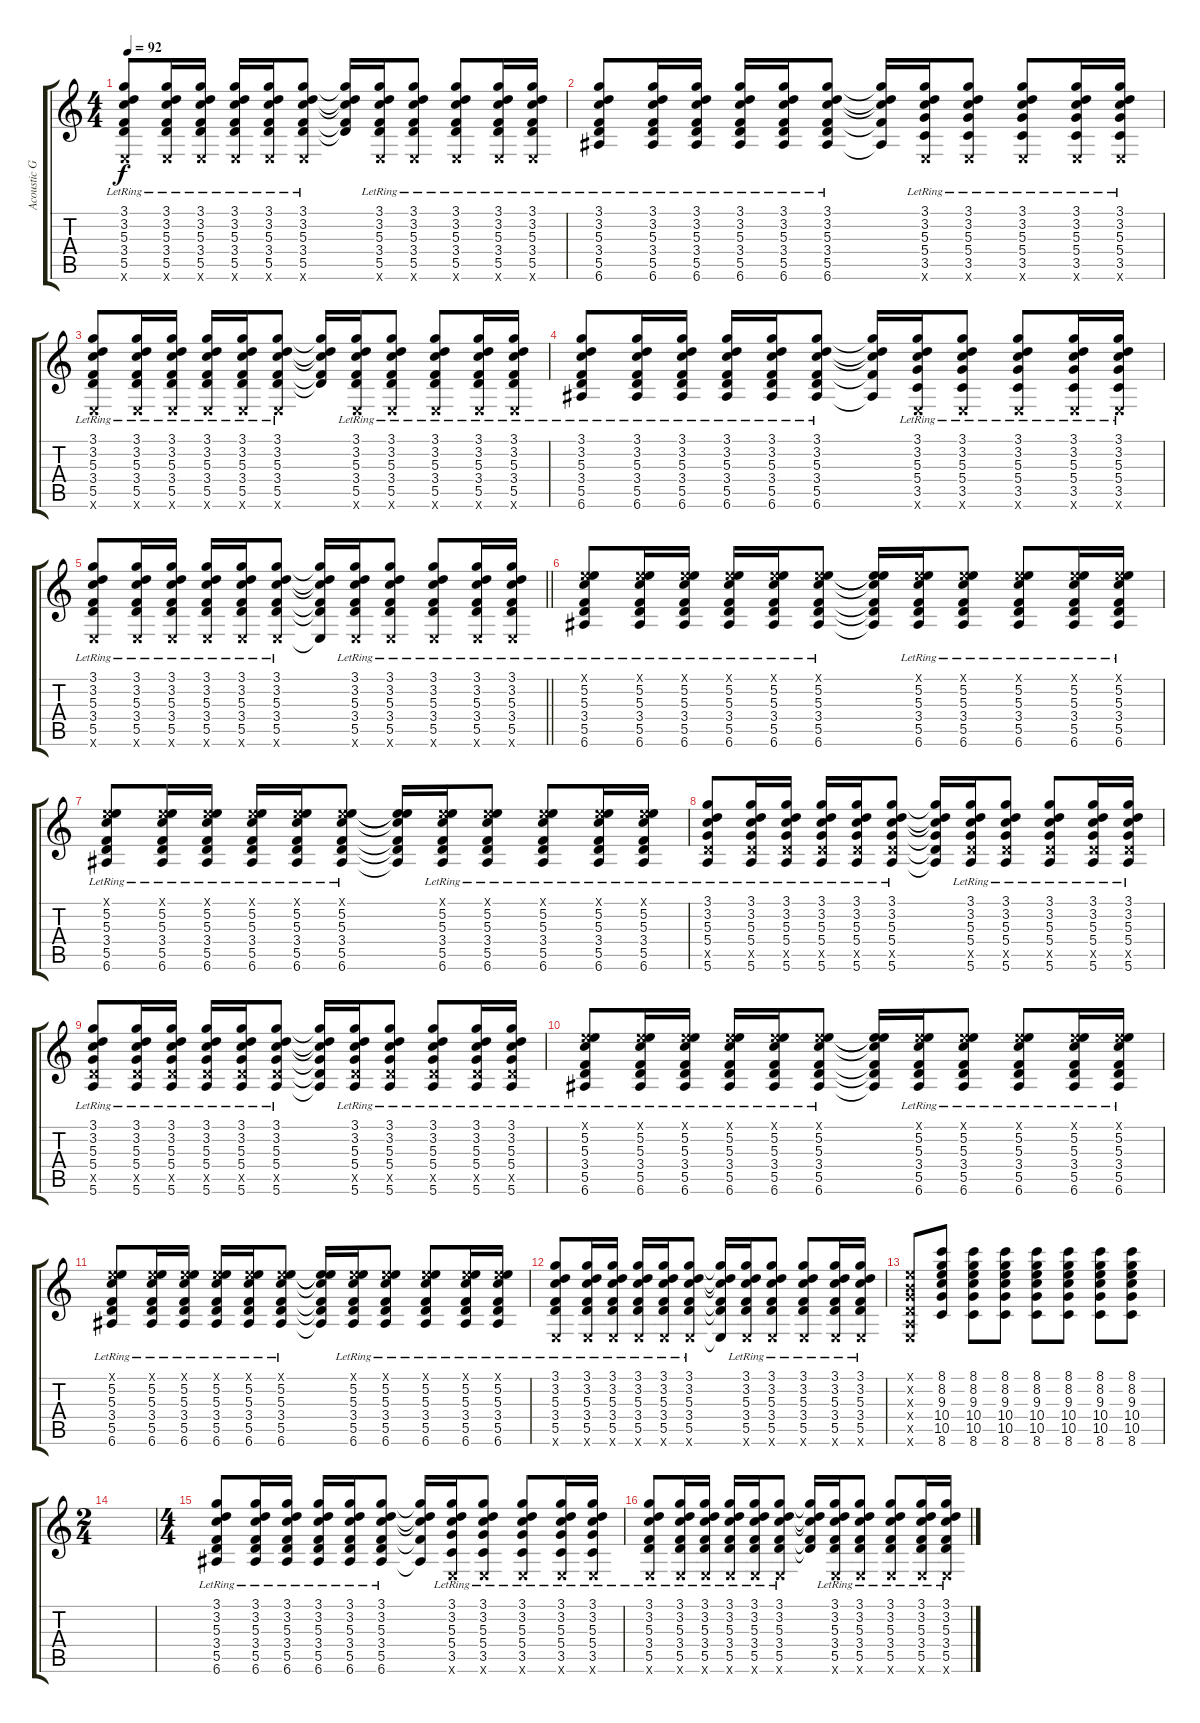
\track ("Acoustic Guitar" "Acoustic G") {instrument acousticguitarsteel}
\staff {score tabs}
\tuning (E4 B3 G3 D3 A2 E2) {hide}
\ts (4 4)
\tempo 92
\clef g2
\ks c
(3.1{lr} 3.2{lr} 5.3{lr} 3.4{lr} 5.5{lr} 0.6{x}).8{dy f} (3.1{lr} 3.2{lr} 5.3{lr} 3.4{lr} 5.5{lr} 0.6{x}).16 (3.1{lr} 3.2{lr} 5.3{lr} 3.4{lr} 5.5{lr} 0.6{x}).16 (3.1{lr} 3.2{lr} 5.3{lr} 3.4{lr} 5.5{lr} 0.6{x}).16 (3.1{lr} 3.2{lr} 5.3{lr} 3.4{lr} 5.5{lr} 0.6{x}).16 (3.1{lr} 3.2{lr} 5.3{lr} 3.4{lr} 5.5{lr} 0.6{x}).8 (3.1{t} 3.2{t} 5.3{t} 3.4{t} 5.5{t}).16 (3.1{lr} 3.2{lr} 5.3{lr} 3.4{lr} 5.5{lr} 0.6{x}).16 (3.1{lr} 3.2{lr} 5.3{lr} 3.4{lr} 5.5{lr} 0.6{x}).8 (3.1{lr} 3.2{lr} 5.3{lr} 3.4{lr} 5.5{lr} 0.6{x}).8 (3.1{lr} 3.2{lr} 5.3{lr} 3.4{lr} 5.5{lr} 0.6{x}).16 (3.1{lr} 3.2{lr} 5.3{lr} 3.4{lr} 5.5{lr} 0.6{x}).16 |
(3.1{lr} 3.2{lr} 5.3{lr} 3.4{lr} 5.5{lr} 6.6{lr}).8 (3.1{lr} 3.2{lr} 5.3{lr} 3.4{lr} 5.5{lr} 6.6{lr}).16 (3.1{lr} 3.2{lr} 5.3{lr} 3.4{lr} 5.5{lr} 6.6{lr}).16 (3.1{lr} 3.2{lr} 5.3{lr} 3.4{lr} 5.5{lr} 6.6{lr}).16 (3.1{lr} 3.2{lr} 5.3{lr} 3.4{lr} 5.5{lr} 6.6{lr}).16 (3.1{lr} 3.2{lr} 5.3{lr} 3.4{lr} 5.5{lr} 6.6{lr}).8 (3.1{t} 3.2{t} 5.3{t} 3.4{t} 6.6{t}).16 (3.1{lr} 3.2{lr} 5.3{lr} 5.4{lr} 3.5{lr} 0.6{x}).16 (3.1{lr} 3.2{lr} 5.3{lr} 5.4{lr} 3.5{lr} 0.6{x}).8 (3.1{lr} 3.2{lr} 5.3{lr} 5.4{lr} 3.5{lr} 0.6{x}).8 (3.1{lr} 3.2{lr} 5.3{lr} 5.4{lr} 3.5{lr} 0.6{x}).16 (3.1{lr} 3.2{lr} 5.3{lr} 5.4{lr} 3.5{lr} 0.6{x}).16 |
(3.1{lr} 3.2{lr} 5.3{lr} 3.4{lr} 5.5{lr} 0.6{x}).8 (3.1{lr} 3.2{lr} 5.3{lr} 3.4{lr} 5.5{lr} 0.6{x}).16 (3.1{lr} 3.2{lr} 5.3{lr} 3.4{lr} 5.5{lr} 0.6{x}).16 (3.1{lr} 3.2{lr} 5.3{lr} 3.4{lr} 5.5{lr} 0.6{x}).16 (3.1{lr} 3.2{lr} 5.3{lr} 3.4{lr} 5.5{lr} 0.6{x}).16 (3.1{lr} 3.2{lr} 5.3{lr} 3.4{lr} 5.5{lr} 0.6{x}).8 (3.1{t} 3.2{t} 5.3{t} 3.4{t} 5.5{t}).16 (3.1{lr} 3.2{lr} 5.3{lr} 3.4{lr} 5.5{lr} 0.6{x}).16 (3.1{lr} 3.2{lr} 5.3{lr} 3.4{lr} 5.5{lr} 0.6{x}).8 (3.1{lr} 3.2{lr} 5.3{lr} 3.4{lr} 5.5{lr} 0.6{x}).8 (3.1{lr} 3.2{lr} 5.3{lr} 3.4{lr} 5.5{lr} 0.6{x}).16 (3.1{lr} 3.2{lr} 5.3{lr} 3.4{lr} 5.5{lr} 0.6{x}).16 |
(3.1{lr} 3.2{lr} 5.3{lr} 3.4{lr} 5.5{lr} 6.6{lr}).8 (3.1{lr} 3.2{lr} 5.3{lr} 3.4{lr} 5.5{lr} 6.6{lr}).16 (3.1{lr} 3.2{lr} 5.3{lr} 3.4{lr} 5.5{lr} 6.6{lr}).16 (3.1{lr} 3.2{lr} 5.3{lr} 3.4{lr} 5.5{lr} 6.6{lr}).16 (3.1{lr} 3.2{lr} 5.3{lr} 3.4{lr} 5.5{lr} 6.6{lr}).16 (3.1{lr} 3.2{lr} 5.3{lr} 3.4{lr} 5.5{lr} 6.6{lr}).8 (3.1{t} 3.2{t} 5.3{t} 3.4{t} 6.6{t}).16 (3.1{lr} 3.2{lr} 5.3{lr} 5.4{lr} 3.5{lr} 0.6{x}).16 (3.1{lr} 3.2{lr} 5.3{lr} 5.4{lr} 3.5{lr} 0.6{x}).8 (3.1{lr} 3.2{lr} 5.3{lr} 5.4{lr} 3.5{lr} 0.6{x}).8 (3.1{lr} 3.2{lr} 5.3{lr} 5.4{lr} 3.5{lr} 0.6{x}).16 (3.1{lr} 3.2{lr} 5.3{lr} 5.4{lr} 3.5{lr} 0.6{x}).16 |
\barLineRight lightlight
(3.1{lr} 3.2{lr} 5.3{lr} 3.4{lr} 5.5{lr} 0.6{x}).8 (3.1{lr} 3.2{lr} 5.3{lr} 3.4{lr} 5.5{lr} 0.6{x}).16 (3.1{lr} 3.2{lr} 5.3{lr} 3.4{lr} 5.5{lr} 0.6{x}).16 (3.1{lr} 3.2{lr} 5.3{lr} 3.4{lr} 5.5{lr} 0.6{x}).16 (3.1{lr} 3.2{lr} 5.3{lr} 3.4{lr} 5.5{lr} 0.6{x}).16 (3.1{lr} 3.2{lr} 5.3{lr} 3.4{lr} 5.5{lr} 0.6{x}).8 (3.1{t} 3.2{t} 5.3{t} 3.4{t} 5.5{t} 0.6{t}).16 (3.1{lr} 3.2{lr} 5.3{lr} 3.4{lr} 5.5{lr} 0.6{x}).16 (3.1{lr} 3.2{lr} 5.3{lr} 3.4{lr} 5.5{lr} 0.6{x}).8 (3.1{lr} 3.2{lr} 5.3{lr} 3.4{lr} 5.5{lr} 0.6{x}).8 (3.1{lr} 3.2{lr} 5.3{lr} 3.4{lr} 5.5{lr} 0.6{x}).16 (3.1{lr} 3.2{lr} 5.3{lr} 3.4{lr} 5.5{lr} 0.6{x}).16 |
(0.1{x} 5.2{lr} 5.3{lr} 3.4{lr} 5.5{lr} 6.6{lr}).8 (0.1{x} 5.2{lr} 5.3{lr} 3.4{lr} 5.5{lr} 6.6{lr}).16 (0.1{x} 5.2{lr} 5.3{lr} 3.4{lr} 5.5{lr} 6.6{lr}).16 (0.1{x} 5.2{lr} 5.3{lr} 3.4{lr} 5.5{lr} 6.6{lr}).16 (0.1{x} 5.2{lr} 5.3{lr} 3.4{lr} 5.5{lr} 6.6{lr}).16 (0.1{x} 5.2{lr} 5.3{lr} 3.4{lr} 5.5{lr} 6.6{lr}).8 (0.1{t} 5.2{t} 5.3{t} 3.4{t} 5.5{t} 6.6{t}).16 (0.1{x} 5.2{lr} 5.3{lr} 3.4{lr} 5.5{lr} 6.6{lr}).16 (0.1{x} 5.2{lr} 5.3{lr} 3.4{lr} 5.5{lr} 6.6{lr}).8 (0.1{x} 5.2{lr} 5.3{lr} 3.4{lr} 5.5{lr} 6.6{lr}).8 (0.1{x} 5.2{lr} 5.3{lr} 3.4{lr} 5.5{lr} 6.6{lr}).16 (0.1{x} 5.2{lr} 5.3{lr} 3.4{lr} 5.5{lr} 6.6{lr}).16 |
(0.1{x} 5.2{lr} 5.3{lr} 3.4{lr} 5.5{lr} 6.6{lr}).8 (0.1{x} 5.2{lr} 5.3{lr} 3.4{lr} 5.5{lr} 6.6{lr}).16 (0.1{x} 5.2{lr} 5.3{lr} 3.4{lr} 5.5{lr} 6.6{lr}).16 (0.1{x} 5.2{lr} 5.3{lr} 3.4{lr} 5.5{lr} 6.6{lr}).16 (0.1{x} 5.2{lr} 5.3{lr} 3.4{lr} 5.5{lr} 6.6{lr}).16 (0.1{x} 5.2{lr} 5.3{lr} 3.4{lr} 5.5{lr} 6.6{lr}).8 (0.1{t} 5.2{t} 5.3{t} 3.4{t} 5.5{t} 6.6{t}).16 (0.1{x} 5.2{lr} 5.3{lr} 3.4{lr} 5.5{lr} 6.6{lr}).16 (0.1{x} 5.2{lr} 5.3{lr} 3.4{lr} 5.5{lr} 6.6{lr}).8 (0.1{x} 5.2{lr} 5.3{lr} 3.4{lr} 5.5{lr} 6.6{lr}).8 (0.1{x} 5.2{lr} 5.3{lr} 3.4{lr} 5.5{lr} 6.6{lr}).16 (0.1{x} 5.2{lr} 5.3{lr} 3.4{lr} 5.5{lr} 6.6{lr}).16 |
(3.1{lr} 3.2{lr} 5.3{lr} 5.4{lr} 5.5{x} 5.6{lr}).8 (3.1{lr} 3.2{lr} 5.3{lr} 5.4{lr} 5.5{x} 5.6{lr}).16 (3.1{lr} 3.2{lr} 5.3{lr} 5.4{lr} 5.5{x} 5.6{lr}).16 (3.1{lr} 3.2{lr} 5.3{lr} 5.4{lr} 5.5{x} 5.6{lr}).16 (3.1{lr} 3.2{lr} 5.3{lr} 5.4{lr} 5.5{x} 5.6{lr}).16 (3.1{lr} 3.2{lr} 5.3{lr} 5.4{lr} 5.5{x} 5.6{lr}).8 (3.1{t} 3.2{t} 5.3{t} 5.4{t} 5.5{t} 5.6{t}).16 (3.1{lr} 3.2{lr} 5.3{lr} 5.4{lr} 5.5{x} 5.6{lr}).16 (3.1{lr} 3.2{lr} 5.3{lr} 5.4{lr} 5.5{x} 5.6{lr}).8 (3.1{lr} 3.2{lr} 5.3{lr} 5.4{lr} 5.5{x} 5.6{lr}).8 (3.1{lr} 3.2{lr} 5.3{lr} 5.4{lr} 5.5{x} 5.6{lr}).16 (3.1{lr} 3.2{lr} 5.3{lr} 5.4{lr} 5.5{x} 5.6{lr}).16 |
(3.1{lr} 3.2{lr} 5.3{lr} 5.4{lr} 5.5{x} 5.6{lr}).8 (3.1{lr} 3.2{lr} 5.3{lr} 5.4{lr} 5.5{x} 5.6{lr}).16 (3.1{lr} 3.2{lr} 5.3{lr} 5.4{lr} 5.5{x} 5.6{lr}).16 (3.1{lr} 3.2{lr} 5.3{lr} 5.4{lr} 5.5{x} 5.6{lr}).16 (3.1{lr} 3.2{lr} 5.3{lr} 5.4{lr} 5.5{x} 5.6{lr}).16 (3.1{lr} 3.2{lr} 5.3{lr} 5.4{lr} 5.5{x} 5.6{lr}).8 (3.1{t} 3.2{t} 5.3{t} 5.4{t} 5.5{t} 5.6{t}).16 (3.1{lr} 3.2{lr} 5.3{lr} 5.4{lr} 5.5{x} 5.6{lr}).16 (3.1{lr} 3.2{lr} 5.3{lr} 5.4{lr} 5.5{x} 5.6{lr}).8 (3.1{lr} 3.2{lr} 5.3{lr} 5.4{lr} 5.5{x} 5.6{lr}).8 (3.1{lr} 3.2{lr} 5.3{lr} 5.4{lr} 5.5{x} 5.6{lr}).16 (3.1{lr} 3.2{lr} 5.3{lr} 5.4{lr} 5.5{x} 5.6{lr}).16 |
(0.1{x} 5.2{lr} 5.3{lr} 3.4{lr} 5.5{lr} 6.6{lr}).8 (0.1{x} 5.2{lr} 5.3{lr} 3.4{lr} 5.5{lr} 6.6{lr}).16 (0.1{x} 5.2{lr} 5.3{lr} 3.4{lr} 5.5{lr} 6.6{lr}).16 (0.1{x} 5.2{lr} 5.3{lr} 3.4{lr} 5.5{lr} 6.6{lr}).16 (0.1{x} 5.2{lr} 5.3{lr} 3.4{lr} 5.5{lr} 6.6{lr}).16 (0.1{x} 5.2{lr} 5.3{lr} 3.4{lr} 5.5{lr} 6.6{lr}).8 (0.1{t} 5.2{t} 5.3{t} 3.4{t} 5.5{t} 6.6{t}).16 (0.1{x} 5.2{lr} 5.3{lr} 3.4{lr} 5.5{lr} 6.6{lr}).16 (0.1{x} 5.2{lr} 5.3{lr} 3.4{lr} 5.5{lr} 6.6{lr}).8 (0.1{x} 5.2{lr} 5.3{lr} 3.4{lr} 5.5{lr} 6.6{lr}).8 (0.1{x} 5.2{lr} 5.3{lr} 3.4{lr} 5.5{lr} 6.6{lr}).16 (0.1{x} 5.2{lr} 5.3{lr} 3.4{lr} 5.5{lr} 6.6{lr}).16 |
(0.1{x} 5.2{lr} 5.3{lr} 3.4{lr} 5.5{lr} 6.6{lr}).8 (0.1{x} 5.2{lr} 5.3{lr} 3.4{lr} 5.5{lr} 6.6{lr}).16 (0.1{x} 5.2{lr} 5.3{lr} 3.4{lr} 5.5{lr} 6.6{lr}).16 (0.1{x} 5.2{lr} 5.3{lr} 3.4{lr} 5.5{lr} 6.6{lr}).16 (0.1{x} 5.2{lr} 5.3{lr} 3.4{lr} 5.5{lr} 6.6{lr}).16 (0.1{x} 5.2{lr} 5.3{lr} 3.4{lr} 5.5{lr} 6.6{lr}).8 (0.1{t} 5.2{t} 5.3{t} 3.4{t} 5.5{t} 6.6{t}).16 (0.1{x} 5.2{lr} 5.3{lr} 3.4{lr} 5.5{lr} 6.6{lr}).16 (0.1{x} 5.2{lr} 5.3{lr} 3.4{lr} 5.5{lr} 6.6{lr}).8 (0.1{x} 5.2{lr} 5.3{lr} 3.4{lr} 5.5{lr} 6.6{lr}).8 (0.1{x} 5.2{lr} 5.3{lr} 3.4{lr} 5.5{lr} 6.6{lr}).16 (0.1{x} 5.2{lr} 5.3{lr} 3.4{lr} 5.5{lr} 6.6{lr}).16 |
(3.1{lr} 3.2{lr} 5.3{lr} 3.4{lr} 5.5{lr} 0.6{x}).8 (3.1{lr} 3.2{lr} 5.3{lr} 3.4{lr} 5.5{lr} 0.6{x}).16 (3.1{lr} 3.2{lr} 5.3{lr} 3.4{lr} 5.5{lr} 0.6{x}).16 (3.1{lr} 3.2{lr} 5.3{lr} 3.4{lr} 5.5{lr} 0.6{x}).16 (3.1{lr} 3.2{lr} 5.3{lr} 3.4{lr} 5.5{lr} 0.6{x}).16 (3.1{lr} 3.2{lr} 5.3{lr} 3.4{lr} 5.5{lr} 0.6{x}).8 (3.1{t} 3.2{t} 5.3{t} 3.4{t} 5.5{t} 0.6{t}).16 (3.1{lr} 3.2{lr} 5.3{lr} 3.4{lr} 5.5{lr} 0.6{x}).16 (3.1{lr} 3.2{lr} 5.3{lr} 3.4{lr} 5.5{lr} 0.6{x}).8 (3.1{lr} 3.2{lr} 5.3{lr} 3.4{lr} 5.5{lr} 0.6{x}).8 (3.1{lr} 3.2{lr} 5.3{lr} 3.4{lr} 5.5{lr} 0.6{x}).16 (3.1{lr} 3.2{lr} 5.3{lr} 3.4{lr} 5.5{lr} 0.6{x}).16 |
(0.1{x} 0.2{x} 0.3{x} 0.4{x} 0.5{x} 0.6{x}).8 (8.1 8.2 9.3 10.4 10.5 8.6).8 (8.1 8.2 9.3 10.4 10.5 8.6).8 (8.1 8.2 9.3 10.4 10.5 8.6).8 (8.1 8.2 9.3 10.4 10.5 8.6).8 (8.1 8.2 9.3 10.4 10.5 8.6).8 (8.1 8.2 9.3 10.4 10.5 8.6).8 (8.1 8.2 9.3 10.4 10.5 8.6).8 |
\ts (2 4)
|
\ts (4 4)
(3.1{lr} 3.2{lr} 5.3{lr} 3.4{lr} 5.5{lr} 6.6{lr}).8 (3.1{lr} 3.2{lr} 5.3{lr} 3.4{lr} 5.5{lr} 6.6{lr}).16 (3.1{lr} 3.2{lr} 5.3{lr} 3.4{lr} 5.5{lr} 6.6{lr}).16 (3.1{lr} 3.2{lr} 5.3{lr} 3.4{lr} 5.5{lr} 6.6{lr}).16 (3.1{lr} 3.2{lr} 5.3{lr} 3.4{lr} 5.5{lr} 6.6{lr}).16 (3.1{lr} 3.2{lr} 5.3{lr} 3.4{lr} 5.5{lr} 6.6{lr}).8 (3.1{t} 3.2{t} 5.3{t} 3.4{t} 6.6{t}).16 (3.1{lr} 3.2{lr} 5.3{lr} 5.4{lr} 3.5{lr} 0.6{x}).16 (3.1{lr} 3.2{lr} 5.3{lr} 5.4{lr} 3.5{lr} 0.6{x}).8 (3.1{lr} 3.2{lr} 5.3{lr} 5.4{lr} 3.5{lr} 0.6{x}).8 (3.1{lr} 3.2{lr} 5.3{lr} 5.4{lr} 3.5{lr} 0.6{x}).16 (3.1{lr} 3.2{lr} 5.3{lr} 5.4{lr} 3.5{lr} 0.6{x}).16 |
(3.1{lr} 3.2{lr} 5.3{lr} 3.4{lr} 5.5{lr} 0.6{x}).8 (3.1{lr} 3.2{lr} 5.3{lr} 3.4{lr} 5.5{lr} 0.6{x}).16 (3.1{lr} 3.2{lr} 5.3{lr} 3.4{lr} 5.5{lr} 0.6{x}).16 (3.1{lr} 3.2{lr} 5.3{lr} 3.4{lr} 5.5{lr} 0.6{x}).16 (3.1{lr} 3.2{lr} 5.3{lr} 3.4{lr} 5.5{lr} 0.6{x}).16 (3.1{lr} 3.2{lr} 5.3{lr} 3.4{lr} 5.5{lr} 0.6{x}).8 (3.1{t} 3.2{t} 5.3{t} 3.4{t} 5.5{t}).16 (3.1{lr} 3.2{lr} 5.3{lr} 3.4{lr} 5.5{lr} 0.6{x}).16 (3.1{lr} 3.2{lr} 5.3{lr} 3.4{lr} 5.5{lr} 0.6{x}).8 (3.1{lr} 3.2{lr} 5.3{lr} 3.4{lr} 5.5{lr} 0.6{x}).8 (3.1{lr} 3.2{lr} 5.3{lr} 3.4{lr} 5.5{lr} 0.6{x}).16 (3.1{lr} 3.2{lr} 5.3{lr} 3.4{lr} 5.5{lr} 0.6{x}).16
